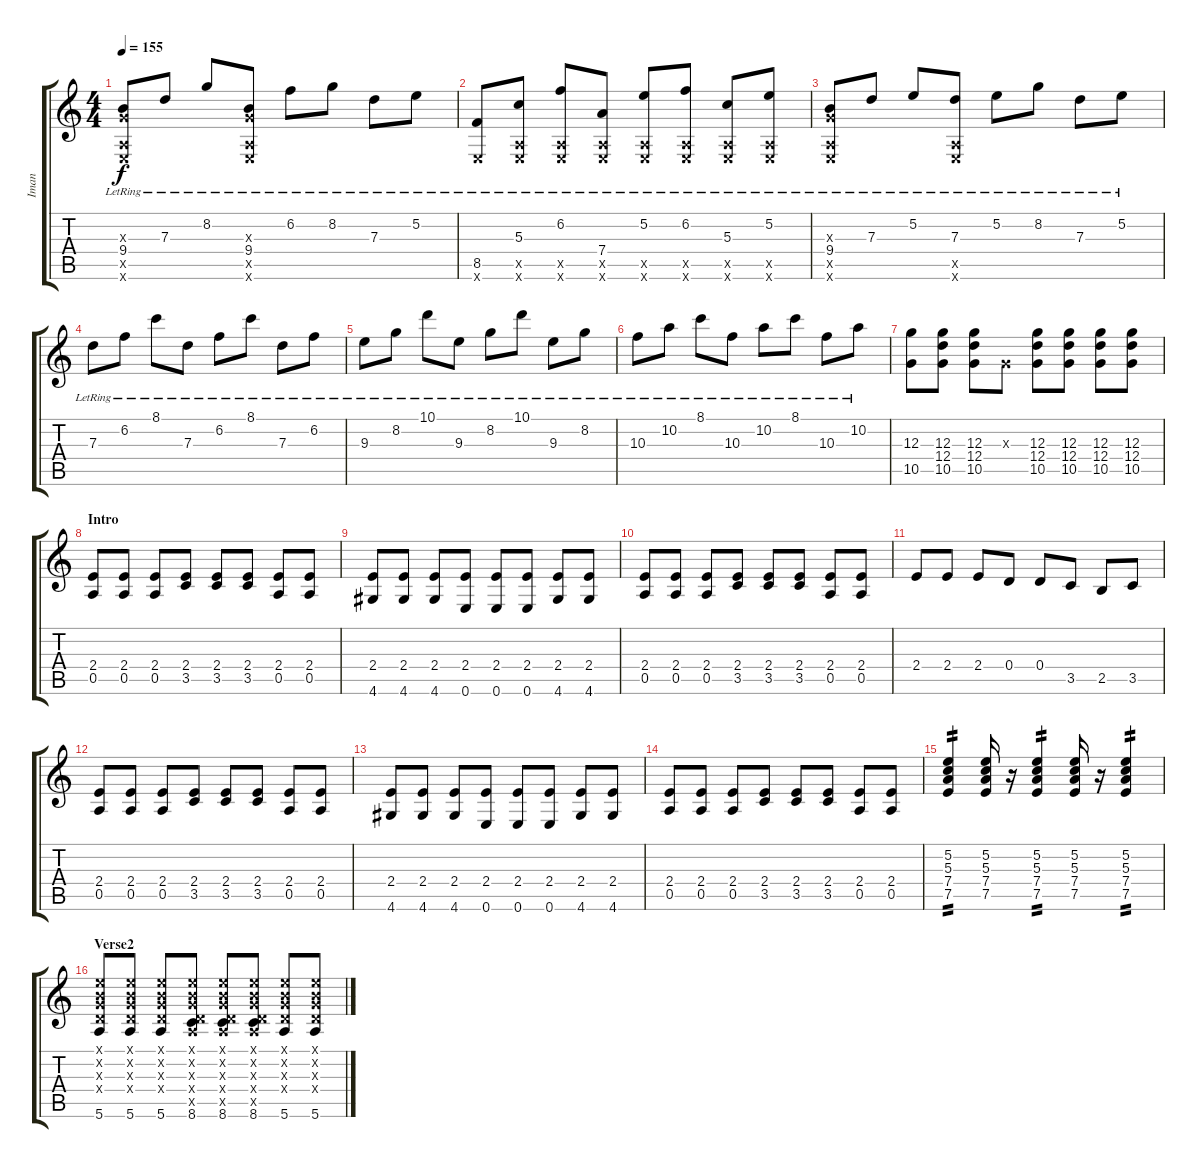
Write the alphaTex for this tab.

\track ("Iman" "Iman") {instrument distortionguitar}
\staff {score tabs}
\tuning (E4 B3 G3 D3 A2 E2) {hide}
\ts (4 4)
\tempo 155
\clef g2
\ks c
(0.3{x} 9.4{lr} 0.5{x} 0.6{x}).8{dy f} 7.3{lr}.8 8.2{lr}.8 (0.3{x} 9.4{lr} 0.5{x} 0.6{x}).8 6.2{lr}.8 8.2{lr}.8 7.3{lr}.8 5.2{lr}.8 |
(8.5{lr} 0.6{x}).8 (5.3{lr} 0.5{x} 0.6{x}).8 (6.2{lr} 0.5{x} 0.6{x}).8 (7.4{lr} 0.5{x} 0.6{x}).8 (5.2{lr} 0.5{x} 0.6{x}).8 (6.2{lr} 0.5{x} 0.6{x}).8 (5.3{lr} 0.5{x} 0.6{x}).8 (5.2{lr} 0.5{x} 0.6{x}).8 |
(0.3{x} 9.4{lr} 0.5{x} 0.6{x}).8 7.3{lr}.8 5.2{lr}.8 (7.3{lr} 0.5{x} 0.6{x}).8 5.2{lr}.8 8.2{lr}.8 7.3{lr}.8 5.2{lr}.8 |
7.3{lr}.8{instrument electricguitarclean} 6.2{lr}.8 8.1{lr}.8 7.3{lr}.8 6.2{lr}.8 8.1{lr}.8 7.3{lr}.8 6.2{lr}.8 |
9.3{lr}.8 8.2{lr}.8 10.1{lr}.8 9.3{lr}.8 8.2{lr}.8 10.1{lr}.8 9.3{lr}.8 8.2{lr}.8 |
10.3{lr}.8 10.2{lr}.8 8.1{lr}.8 10.3{lr}.8 10.2{lr}.8 8.1{lr}.8 10.3{lr}.8 10.2{lr}.8 |
(12.3 10.5).8{volume 15 instrument distortionguitar} (12.3 12.4 10.5).8 (12.3 12.4 10.5).8 0.3{x}.8 (12.3 12.4 10.5).8 (12.3 12.4 10.5).8 (12.3 12.4 10.5).8 (12.3 12.4 10.5).8 |
\section ("" "Intro")
(2.4 0.5).8{instrument distortionguitar} (2.4 0.5).8 (2.4 0.5).8 (2.4 3.5).8 (2.4 3.5).8 (2.4 3.5).8 (2.4 0.5).8 (2.4 0.5).8 |
(2.4 4.6).8 (2.4 4.6).8 (2.4 4.6).8 (2.4 0.6).8 (2.4 0.6).8 (2.4 0.6).8 (2.4 4.6).8 (2.4 4.6).8 |
(2.4 0.5).8 (2.4 0.5).8 (2.4 0.5).8 (2.4 3.5).8 (2.4 3.5).8 (2.4 3.5).8 (2.4 0.5).8 (2.4 0.5).8 |
2.4.8 2.4.8 2.4.8 0.4.8 0.4.8 3.5.8 2.5.8 3.5.8 |
(2.4 0.5).8 (2.4 0.5).8 (2.4 0.5).8 (2.4 3.5).8 (2.4 3.5).8 (2.4 3.5).8 (2.4 0.5).8 (2.4 0.5).8 |
(2.4 4.6).8 (2.4 4.6).8 (2.4 4.6).8 (2.4 0.6).8 (2.4 0.6).8 (2.4 0.6).8 (2.4 4.6).8 (2.4 4.6).8 |
(2.4 0.5).8 (2.4 0.5).8 (2.4 0.5).8 (2.4 3.5).8 (2.4 3.5).8 (2.4 3.5).8 (2.4 0.5).8 (2.4 0.5).8 |
(5.2 5.3 7.4 7.5).4{tp 2} (5.2 5.3 7.4 7.5).16 r.16 (5.2 5.3 7.4 7.5).4{tp 2} (5.2 5.3 7.4 7.5).16 r.16 (5.2 5.3 7.4 7.5).4{tp 2} |
\section ("" "Verse2")
(0.1{x} 0.2{x} 0.3{x} 0.4{x} 5.6).8 (0.1{x} 0.2{x} 0.3{x} 0.4{x} 5.6).8 (0.1{x} 0.2{x} 0.3{x} 0.4{x} 5.6).8 (0.1{x} 0.2{x} 0.3{x} 0.4{x} 0.5{x} 8.6).8 (0.1{x} 0.2{x} 0.3{x} 0.4{x} 0.5{x} 8.6).8 (0.1{x} 0.2{x} 0.3{x} 0.4{x} 0.5{x} 8.6).8 (0.1{x} 0.2{x} 0.3{x} 0.4{x} 5.6).8 (0.1{x} 0.2{x} 0.3{x} 0.4{x} 5.6).8
